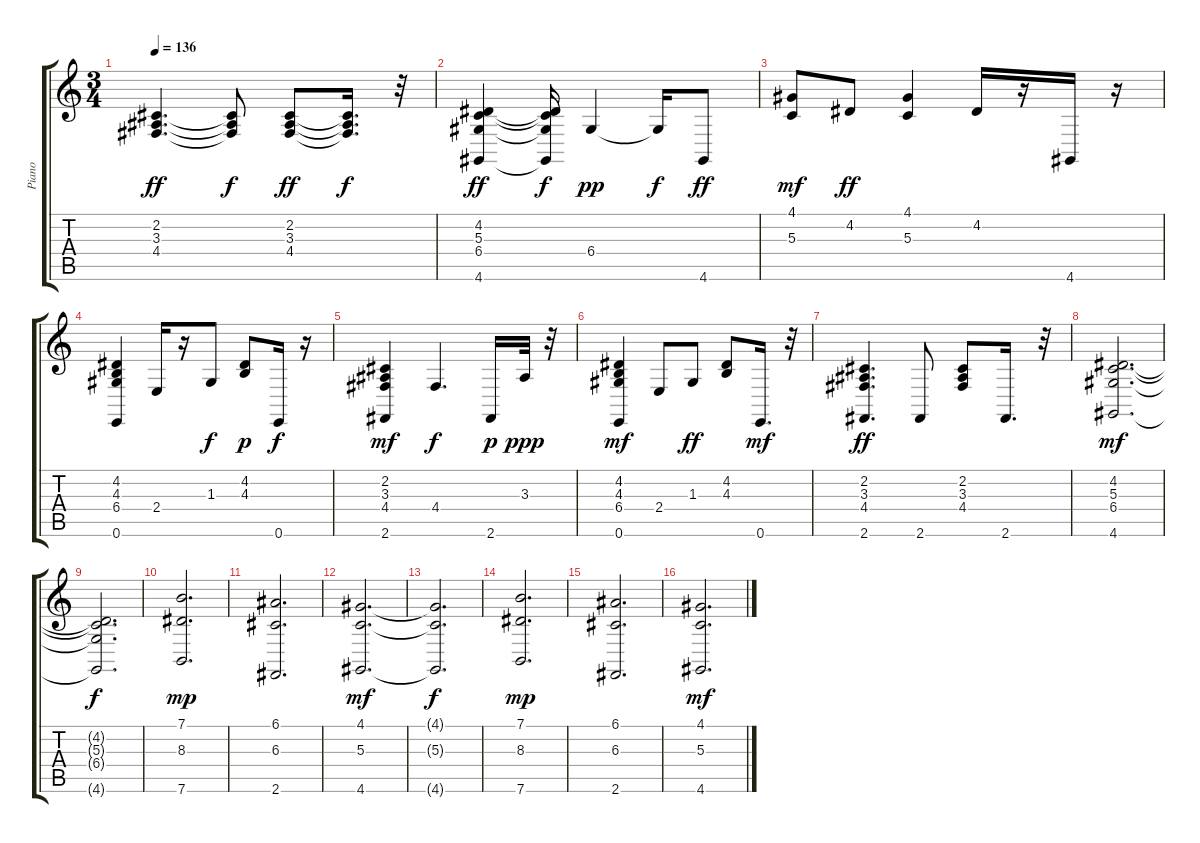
\track ("Piano   " "Piano   ") {instrument brightacousticpiano}
\staff {score tabs}
\tuning (E4 B3 G3 D3 A2 E2) {hide}
\ts (3 4)
\tempo 136
\clef g2
\ks c
(2.2 3.3 4.4).4{d dy ff} (2.2{t} 3.3{t} 4.4{t}).8{dy f} (2.2 3.3 4.4).8{dy ff} (2.2{t} 3.3{t} 4.4{t}).16{d dy f} r.32 |
(4.2 5.3 6.4 4.6).4{dy ff} (4.2{t} 5.3{t} 6.4{t} 4.6{t}).16{dy f} 6.4.4{dy pp} 6.4{t}.16{dy f} 4.6.8{dy ff} |
(4.1 5.3).8{dy mf} 4.2.8{dy ff} (4.1 5.3).4 4.2.16 r.16 4.6.16 r.16 |
(4.2 4.3 6.4 0.6).4 2.4.16 r.16 1.3.8{dy f} (4.2 4.3).8{dy p} 0.6.16{dy f} r.16 |
(2.2 3.3 4.4 2.6).4{dy mf} 4.4.4{d dy f} 2.6.16{dy p} 3.3.32{dy ppp} r.32 |
(4.2 4.3 6.4 0.6).4{dy mf} 2.4.8 1.3.8{dy ff} (4.2 4.3).8 0.6.16{d dy mf} r.32 |
(2.2 3.3 4.4 2.6).4{d dy ff} 2.6.8 (2.2 3.3 4.4).8 2.6.16{d} r.32 |
(4.2 5.3 6.4 4.6).2{d dy mf} |
(4.2{t} 5.3{t} 6.4{t} 4.6{t}).2{d dy f} |
(7.1 8.3 7.6).2{d dy mp} |
(6.1 6.3 2.6).2{d} |
(4.1 5.3 4.6).2{d dy mf} |
(4.1{t} 5.3{t} 4.6{t}).2{d dy f} |
(7.1 8.3 7.6).2{d dy mp} |
(6.1 6.3 2.6).2{d} |
(4.1 5.3 4.6).2{d dy mf}
